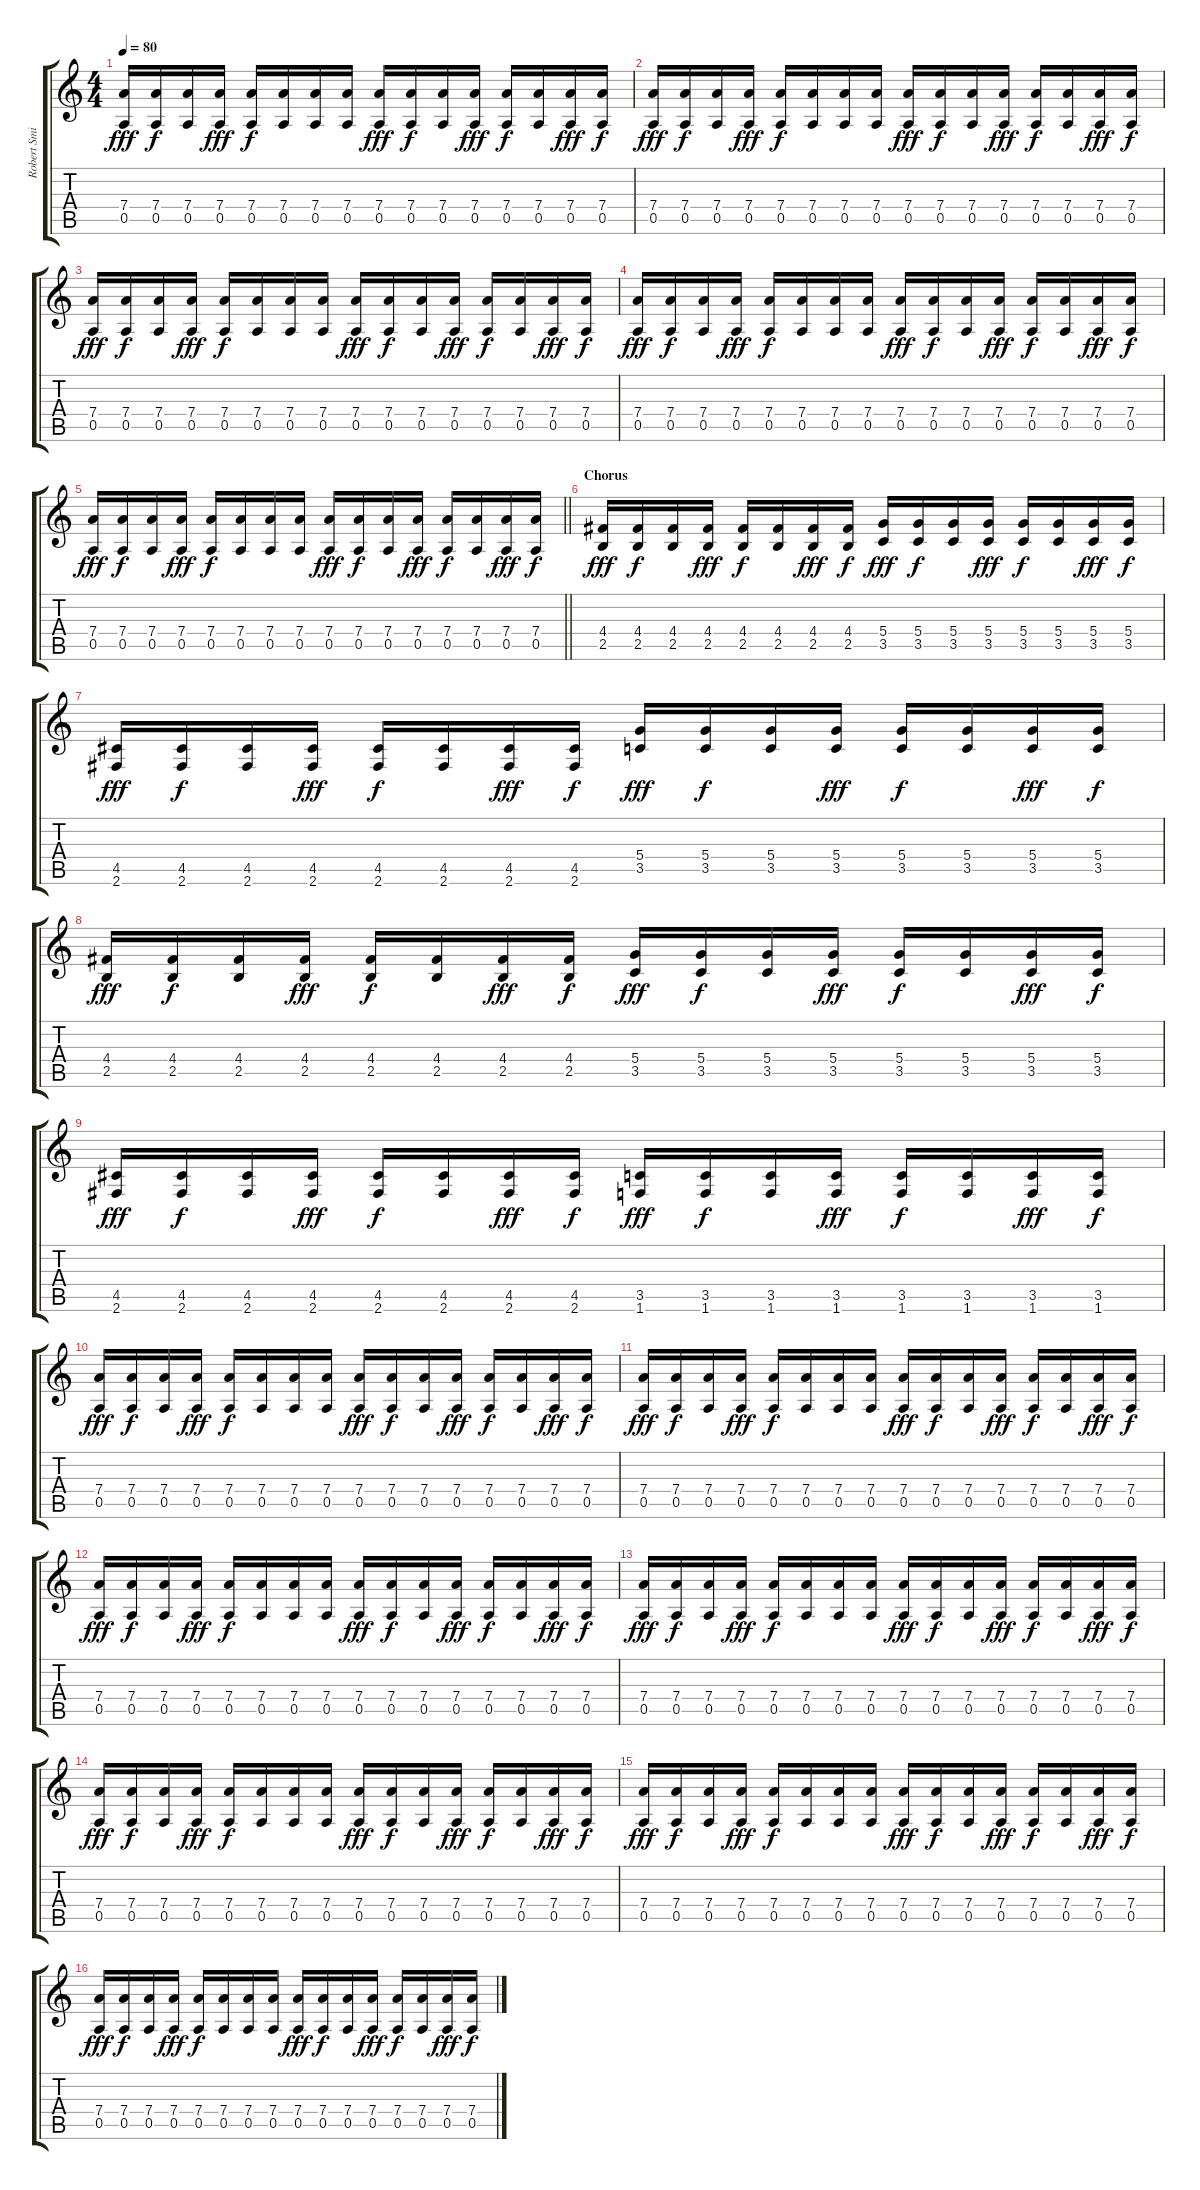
\track ("Robert Smith 2" "Robert Smi") {instrument electricguitarclean}
\staff {score tabs}
\tuning (E4 B3 G3 D3 A2 E2) {hide}
\ts (4 4)
\tempo 80
\clef g2
\ks c
(7.4 0.5).16{dy fff} (7.4 0.5).16{dy f} (7.4 0.5).16 (7.4 0.5).16{dy fff} (7.4 0.5).16{dy f} (7.4 0.5).16 (7.4 0.5).16 (7.4 0.5).16 (7.4 0.5).16{dy fff} (7.4 0.5).16{dy f} (7.4 0.5).16 (7.4 0.5).16{dy fff} (7.4 0.5).16{dy f} (7.4 0.5).16 (7.4 0.5).16{dy fff} (7.4 0.5).16{dy f} |
(7.4 0.5).16{dy fff} (7.4 0.5).16{dy f} (7.4 0.5).16 (7.4 0.5).16{dy fff} (7.4 0.5).16{dy f} (7.4 0.5).16 (7.4 0.5).16 (7.4 0.5).16 (7.4 0.5).16{dy fff} (7.4 0.5).16{dy f} (7.4 0.5).16 (7.4 0.5).16{dy fff} (7.4 0.5).16{dy f} (7.4 0.5).16 (7.4 0.5).16{dy fff} (7.4 0.5).16{dy f} |
(7.4 0.5).16{dy fff} (7.4 0.5).16{dy f} (7.4 0.5).16 (7.4 0.5).16{dy fff} (7.4 0.5).16{dy f} (7.4 0.5).16 (7.4 0.5).16 (7.4 0.5).16 (7.4 0.5).16{dy fff} (7.4 0.5).16{dy f} (7.4 0.5).16 (7.4 0.5).16{dy fff} (7.4 0.5).16{dy f} (7.4 0.5).16 (7.4 0.5).16{dy fff} (7.4 0.5).16{dy f} |
(7.4 0.5).16{dy fff} (7.4 0.5).16{dy f} (7.4 0.5).16 (7.4 0.5).16{dy fff} (7.4 0.5).16{dy f} (7.4 0.5).16 (7.4 0.5).16 (7.4 0.5).16 (7.4 0.5).16{dy fff} (7.4 0.5).16{dy f} (7.4 0.5).16 (7.4 0.5).16{dy fff} (7.4 0.5).16{dy f} (7.4 0.5).16 (7.4 0.5).16{dy fff} (7.4 0.5).16{dy f} |
\barLineRight lightlight
(7.4 0.5).16{dy fff} (7.4 0.5).16{dy f} (7.4 0.5).16 (7.4 0.5).16{dy fff} (7.4 0.5).16{dy f} (7.4 0.5).16 (7.4 0.5).16 (7.4 0.5).16 (7.4 0.5).16{dy fff} (7.4 0.5).16{dy f} (7.4 0.5).16 (7.4 0.5).16{dy fff} (7.4 0.5).16{dy f} (7.4 0.5).16 (7.4 0.5).16{dy fff} (7.4 0.5).16{dy f} |
\section ("" "Chorus")
(4.4 2.5).16{dy fff} (4.4 2.5).16{dy f} (4.4 2.5).16 (4.4 2.5).16{dy fff} (4.4 2.5).16{dy f} (4.4 2.5).16 (4.4 2.5).16{dy fff} (4.4 2.5).16{dy f} (5.4 3.5).16{dy fff} (5.4 3.5).16{dy f} (5.4 3.5).16 (5.4 3.5).16{dy fff} (5.4 3.5).16{dy f} (5.4 3.5).16 (5.4 3.5).16{dy fff} (5.4 3.5).16{dy f} |
(4.5 2.6).16{dy fff} (4.5 2.6).16{dy f} (4.5 2.6).16 (4.5 2.6).16{dy fff} (4.5 2.6).16{dy f} (4.5 2.6).16 (4.5 2.6).16{dy fff} (4.5 2.6).16{dy f} (5.4 3.5).16{dy fff} (5.4 3.5).16{dy f} (5.4 3.5).16 (5.4 3.5).16{dy fff} (5.4 3.5).16{dy f} (5.4 3.5).16 (5.4 3.5).16{dy fff} (5.4 3.5).16{dy f} |
(4.4 2.5).16{dy fff} (4.4 2.5).16{dy f} (4.4 2.5).16 (4.4 2.5).16{dy fff} (4.4 2.5).16{dy f} (4.4 2.5).16 (4.4 2.5).16{dy fff} (4.4 2.5).16{dy f} (5.4 3.5).16{dy fff} (5.4 3.5).16{dy f} (5.4 3.5).16 (5.4 3.5).16{dy fff} (5.4 3.5).16{dy f} (5.4 3.5).16 (5.4 3.5).16{dy fff} (5.4 3.5).16{dy f} |
(4.5 2.6).16{dy fff} (4.5 2.6).16{dy f} (4.5 2.6).16 (4.5 2.6).16{dy fff} (4.5 2.6).16{dy f} (4.5 2.6).16 (4.5 2.6).16{dy fff} (4.5 2.6).16{dy f} (3.5 1.6).16{dy fff} (3.5 1.6).16{dy f} (3.5 1.6).16 (3.5 1.6).16{dy fff} (3.5 1.6).16{dy f} (3.5 1.6).16 (3.5 1.6).16{dy fff} (3.5 1.6).16{dy f} |
(7.4 0.5).16{dy fff} (7.4 0.5).16{dy f} (7.4 0.5).16 (7.4 0.5).16{dy fff} (7.4 0.5).16{dy f} (7.4 0.5).16 (7.4 0.5).16 (7.4 0.5).16 (7.4 0.5).16{dy fff} (7.4 0.5).16{dy f} (7.4 0.5).16 (7.4 0.5).16{dy fff} (7.4 0.5).16{dy f} (7.4 0.5).16 (7.4 0.5).16{dy fff} (7.4 0.5).16{dy f} |
(7.4 0.5).16{dy fff} (7.4 0.5).16{dy f} (7.4 0.5).16 (7.4 0.5).16{dy fff} (7.4 0.5).16{dy f} (7.4 0.5).16 (7.4 0.5).16 (7.4 0.5).16 (7.4 0.5).16{dy fff} (7.4 0.5).16{dy f} (7.4 0.5).16 (7.4 0.5).16{dy fff} (7.4 0.5).16{dy f} (7.4 0.5).16 (7.4 0.5).16{dy fff} (7.4 0.5).16{dy f} |
(7.4 0.5).16{dy fff} (7.4 0.5).16{dy f} (7.4 0.5).16 (7.4 0.5).16{dy fff} (7.4 0.5).16{dy f} (7.4 0.5).16 (7.4 0.5).16 (7.4 0.5).16 (7.4 0.5).16{dy fff} (7.4 0.5).16{dy f} (7.4 0.5).16 (7.4 0.5).16{dy fff} (7.4 0.5).16{dy f} (7.4 0.5).16 (7.4 0.5).16{dy fff} (7.4 0.5).16{dy f} |
(7.4 0.5).16{dy fff} (7.4 0.5).16{dy f} (7.4 0.5).16 (7.4 0.5).16{dy fff} (7.4 0.5).16{dy f} (7.4 0.5).16 (7.4 0.5).16 (7.4 0.5).16 (7.4 0.5).16{dy fff} (7.4 0.5).16{dy f} (7.4 0.5).16 (7.4 0.5).16{dy fff} (7.4 0.5).16{dy f} (7.4 0.5).16 (7.4 0.5).16{dy fff} (7.4 0.5).16{dy f} |
(7.4 0.5).16{dy fff} (7.4 0.5).16{dy f} (7.4 0.5).16 (7.4 0.5).16{dy fff} (7.4 0.5).16{dy f} (7.4 0.5).16 (7.4 0.5).16 (7.4 0.5).16 (7.4 0.5).16{dy fff} (7.4 0.5).16{dy f} (7.4 0.5).16 (7.4 0.5).16{dy fff} (7.4 0.5).16{dy f} (7.4 0.5).16 (7.4 0.5).16{dy fff} (7.4 0.5).16{dy f} |
(7.4 0.5).16{dy fff} (7.4 0.5).16{dy f} (7.4 0.5).16 (7.4 0.5).16{dy fff} (7.4 0.5).16{dy f} (7.4 0.5).16 (7.4 0.5).16 (7.4 0.5).16 (7.4 0.5).16{dy fff} (7.4 0.5).16{dy f} (7.4 0.5).16 (7.4 0.5).16{dy fff} (7.4 0.5).16{dy f} (7.4 0.5).16 (7.4 0.5).16{dy fff} (7.4 0.5).16{dy f} |
(7.4 0.5).16{dy fff} (7.4 0.5).16{dy f} (7.4 0.5).16 (7.4 0.5).16{dy fff} (7.4 0.5).16{dy f} (7.4 0.5).16 (7.4 0.5).16 (7.4 0.5).16 (7.4 0.5).16{dy fff} (7.4 0.5).16{dy f} (7.4 0.5).16 (7.4 0.5).16{dy fff} (7.4 0.5).16{dy f} (7.4 0.5).16 (7.4 0.5).16{dy fff} (7.4 0.5).16{dy f}
